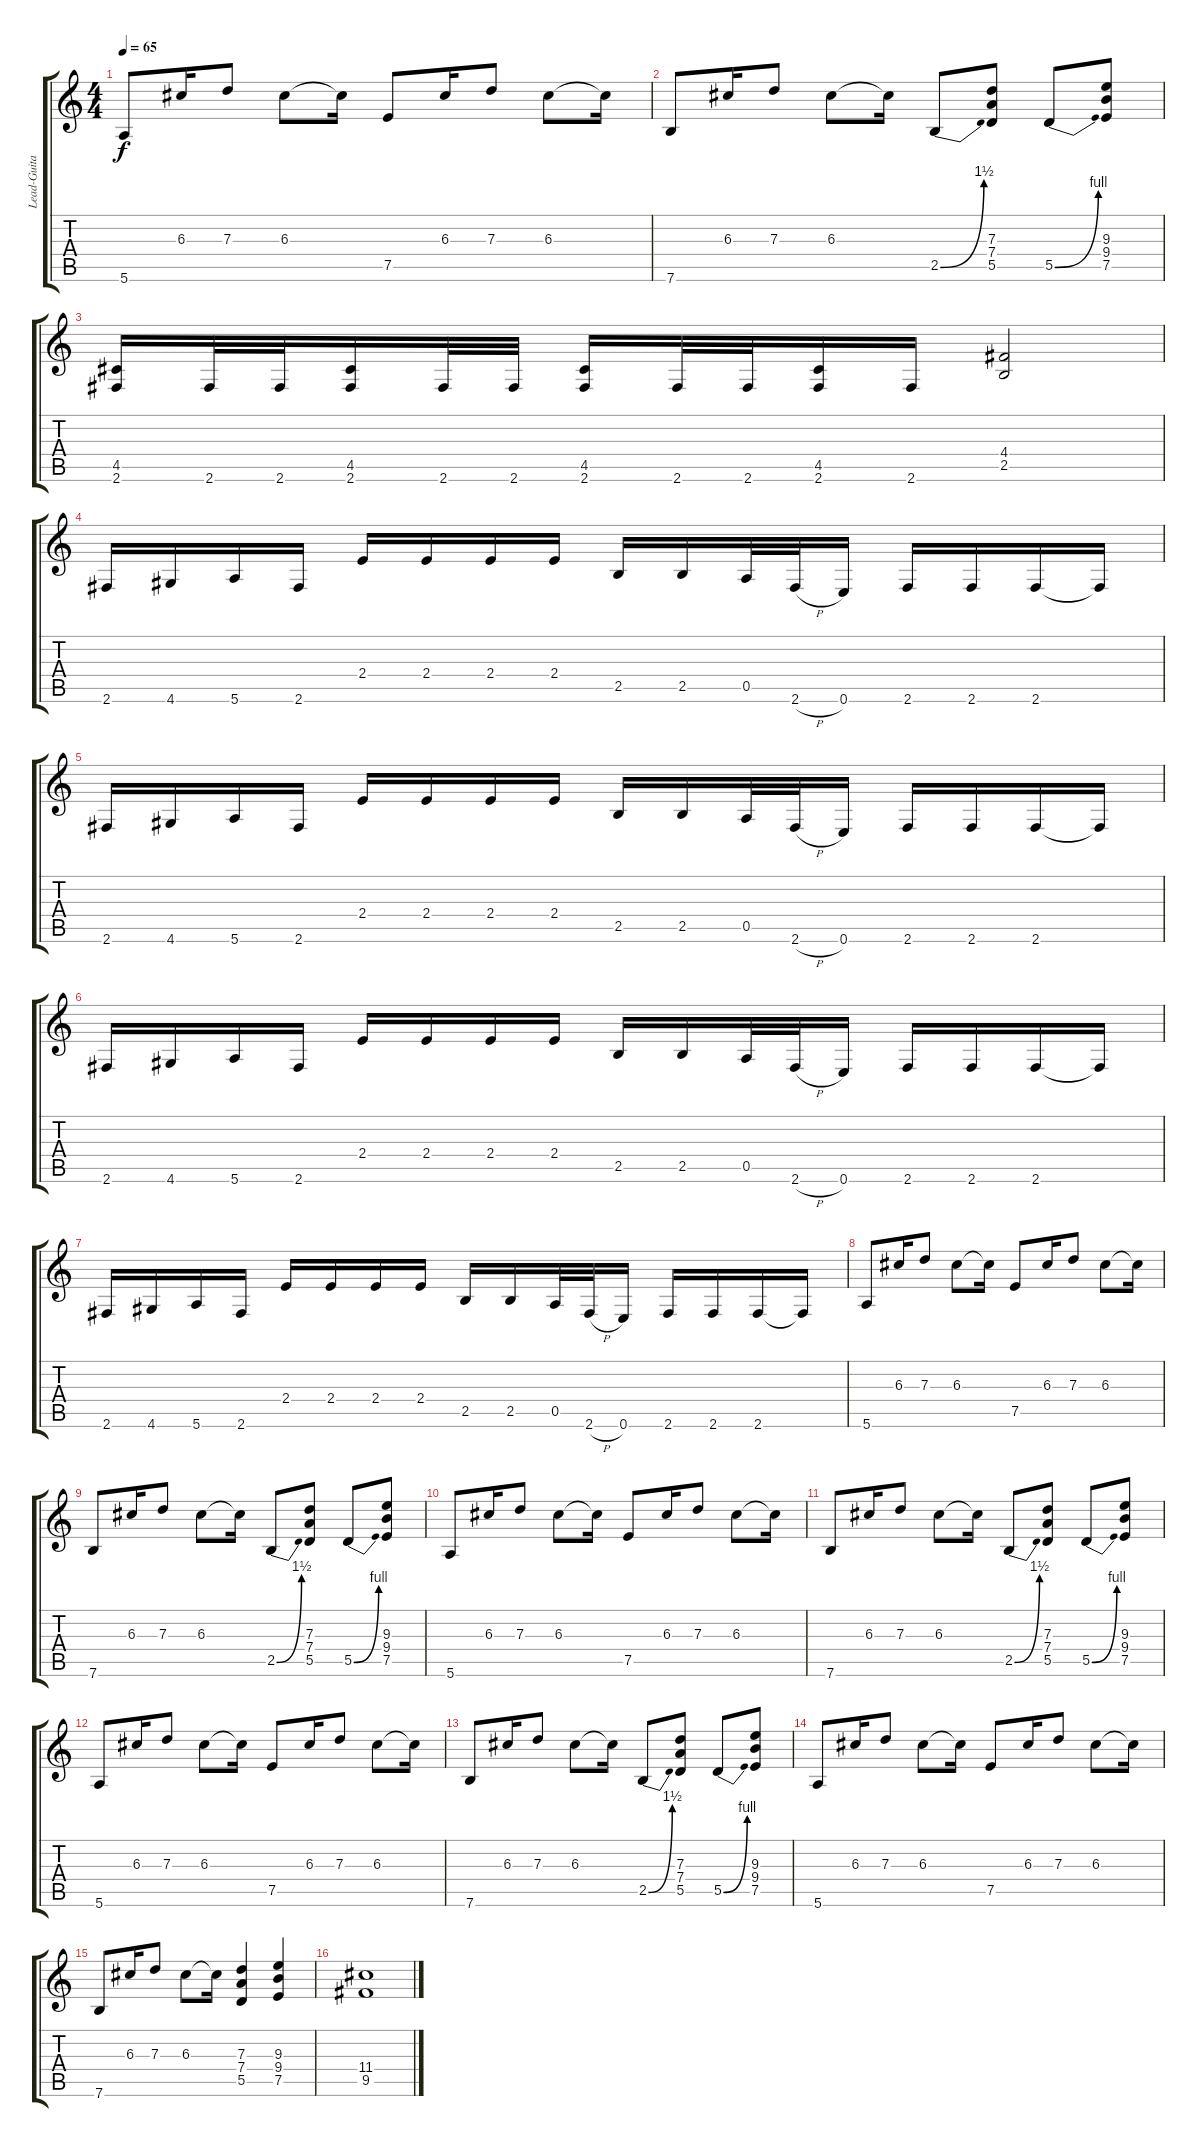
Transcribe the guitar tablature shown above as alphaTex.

\track ("Lead-Guitar" "Lead-Guita") {instrument distortionguitar}
\staff {score tabs}
\tuning (E4 B3 G3 D3 A2 E2) {hide}
\ts (4 4)
\tempo 65
\clef g2
\ks c
5.6.8{dy f} 6.3.16 7.3.8 6.3.8 6.3{t}.16 7.5.8 6.3.16 7.3.8 6.3.8 6.3{t}.16 |
7.6.8 6.3.16 7.3.8 6.3.8 6.3{t}.16 2.5{be (bend 0 0 60 6)}.8 (7.3 7.4 5.5).8 5.5{be (bend 0 0 60 4)}.8 (9.3 9.4 7.5).8 |
(4.5 2.6).16 2.6.32 2.6.32 (4.5 2.6).16 2.6.32 2.6.32 (4.5 2.6).16 2.6.32 2.6.32 (4.5 2.6).16 2.6.16 (4.4 2.5).2 |
2.6.16 4.6.16 5.6.16 2.6.16 2.4.16 2.4.16 2.4.16 2.4.16 2.5.16 2.5.16 0.5.32 2.6{h}.32 0.6.16 2.6.16 2.6.16 2.6.16 2.6{t}.16 |
2.6.16 4.6.16 5.6.16 2.6.16 2.4.16 2.4.16 2.4.16 2.4.16 2.5.16 2.5.16 0.5.32 2.6{h}.32 0.6.16 2.6.16 2.6.16 2.6.16 2.6{t}.16 |
2.6.16 4.6.16 5.6.16 2.6.16 2.4.16 2.4.16 2.4.16 2.4.16 2.5.16 2.5.16 0.5.32 2.6{h}.32 0.6.16 2.6.16 2.6.16 2.6.16 2.6{t}.16 |
2.6.16 4.6.16 5.6.16 2.6.16 2.4.16 2.4.16 2.4.16 2.4.16 2.5.16 2.5.16 0.5.32 2.6{h}.32 0.6.16 2.6.16 2.6.16 2.6.16 2.6{t}.16 |
5.6.8 6.3.16 7.3.8 6.3.8 6.3{t}.16 7.5.8 6.3.16 7.3.8 6.3.8 6.3{t}.16 |
7.6.8 6.3.16 7.3.8 6.3.8 6.3{t}.16 2.5{be (bend 0 0 60 6)}.8 (7.3 7.4 5.5).8 5.5{be (bend 0 0 60 4)}.8 (9.3 9.4 7.5).8 |
5.6.8 6.3.16 7.3.8 6.3.8 6.3{t}.16 7.5.8 6.3.16 7.3.8 6.3.8 6.3{t}.16 |
7.6.8 6.3.16 7.3.8 6.3.8 6.3{t}.16 2.5{be (bend 0 0 60 6)}.8 (7.3 7.4 5.5).8 5.5{be (bend 0 0 60 4)}.8 (9.3 9.4 7.5).8 |
5.6.8 6.3.16 7.3.8 6.3.8 6.3{t}.16 7.5.8 6.3.16 7.3.8 6.3.8 6.3{t}.16 |
7.6.8 6.3.16 7.3.8 6.3.8 6.3{t}.16 2.5{be (bend 0 0 60 6)}.8 (7.3 7.4 5.5).8 5.5{be (bend 0 0 60 4)}.8 (9.3 9.4 7.5).8 |
5.6.8 6.3.16 7.3.8 6.3.8 6.3{t}.16 7.5.8 6.3.16 7.3.8 6.3.8 6.3{t}.16 |
7.6.8 6.3.16 7.3.8 6.3.8 6.3{t}.16 (7.3 7.4 5.5).4 (9.3 9.4 7.5).4 |
(11.4 9.5).1{volume 3}
